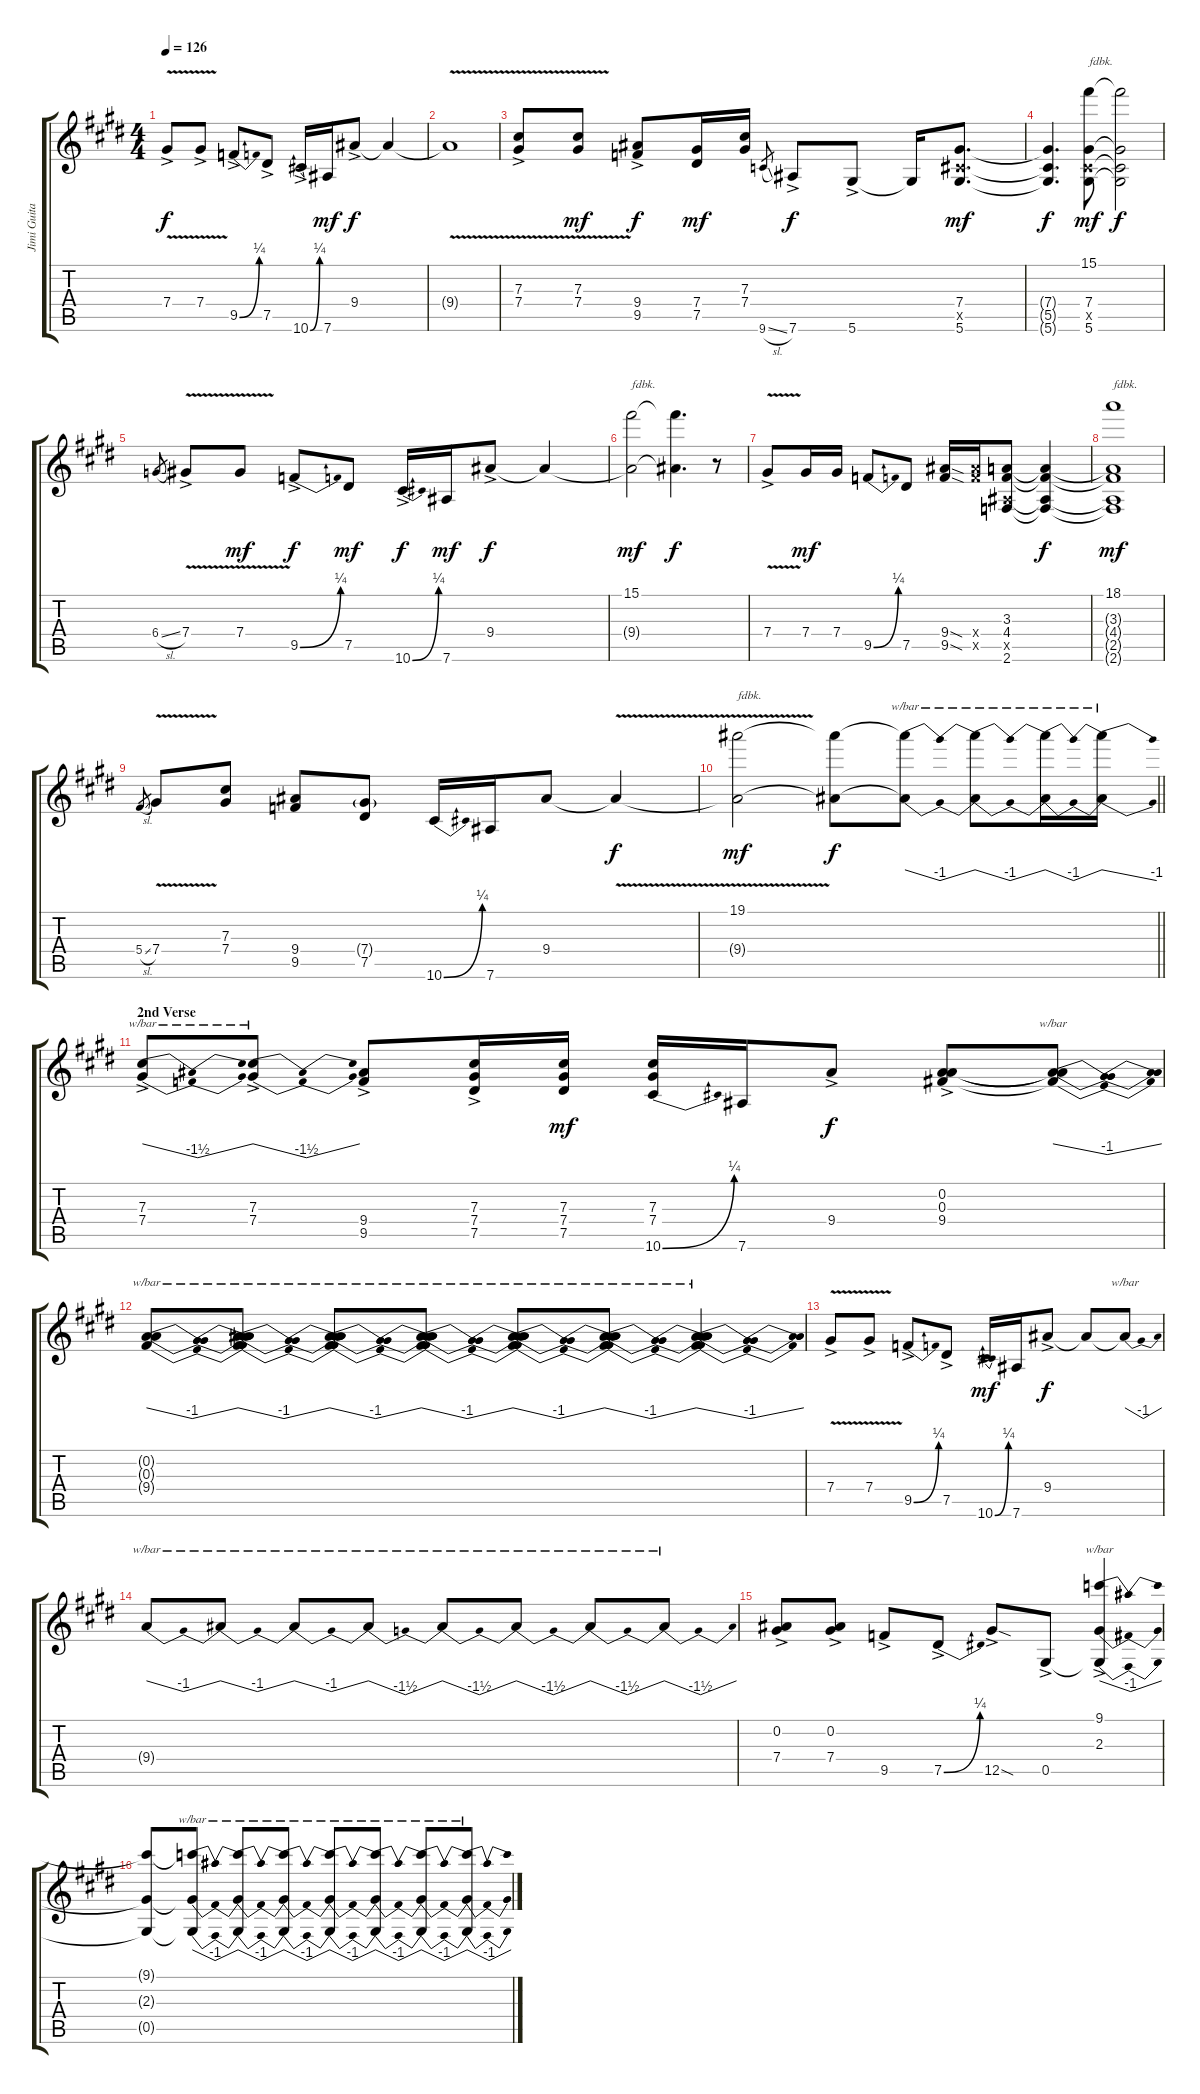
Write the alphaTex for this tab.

\track ("Jimi Guitar" "Jimi Guita") {instrument overdrivenguitar}
\staff {score tabs}
\tuning (Eb4 Bb3 Gb3 Db3 Ab2 Eb2) {hide}
\ts (4 4)
\tempo 126
\clef g2
\ks e
7.4{v ac}.8{dy f} 7.4{v ac}.8 9.5{be (bend 0 0 60 1) ac}.8 7.5{ac}.8 10.6{be (bend 0 0 60 1) ac}.16 7.6.16{dy mf} 9.4{ac}.8{dy f} 9.4{t}.4 |
9.4{v t}.1 |
(7.3{v ac} 7.4{v ac}).8 (7.3{v} 7.4{v}).8{dy mf} (9.4{ac} 9.5{ac}).8{dy f} (7.4 7.5).16{dy mf} (7.3 7.4).16 9.6{sl}.8{gr} 7.6{ac}.8{dy f} 5.6{ac}.8 5.6{t}.16 (7.4 5.5{x} 5.6).8{d dy mf} |
(7.4{t} 5.5{t} 5.6{t}).4{d dy f} (15.1 7.4 5.5{x} 5.6).8{txt "fdbk." dy mf} (15.1{t} 7.4{t} 5.5{t} 5.6{t}).2{dy f} |
6.4{sl}.8{gr} 7.4{v ac}.8 7.4{v}.8{dy mf} 9.5{be (bend 0 0 60 1) ac}.8{dy f} 7.5.8{dy mf} 10.6{be (bend 0 0 60 1) ac}.16{dy f} 7.6.16{dy mf} 9.4{ac}.8{dy f} 9.4{t}.4 |
(15.1 9.4{t}).2{txt "fdbk." dy mf} (15.1{t} 9.4{t}).4{d dy f} r.8 |
7.4{v ac}.8 7.4.16{dy mf} 7.4.16 9.5{be (bend 0 0 60 1)}.8 7.5.8 (9.4{sod} 9.5{sod}).16 (9.4{x} 9.5{x}).16 (3.3 4.4 2.5{x} 2.6).8 (3.3{t} 4.4{t} 2.5{t} 2.6{t}).4{dy f} |
(18.1 3.3{t} 4.4{t} 2.5{t} 2.6{t}).1{txt "fdbk." dy mf} |
5.4{sl}.8{gr} 7.4{v}.8 (7.3 7.4).8 (9.4 9.5).8 (7.4{g} 7.5).8 10.6{be (bend 0 0 60 1)}.16 7.6.16 9.4.8 9.4{v t}.4{dy f} |
\barLineRight lightlight
(19.1 9.4{t}).2{txt "fdbk." dy mf} (19.1{t} 9.4{t}).8{dy f} (19.1{t} 9.4{t}).8{tbe (dip default 0 0 30 -4 60 0)} (19.1{t} 9.4{t}).8{tbe (dip default 0 0 30 -4 60 0)} (19.1{t} 9.4{t}).16{tbe (dip default 0 0 30 -4 60 0)} (19.1{t} 9.4{t}).16{tbe (dive default 0 0 60 -4)} |
\section ("" "2nd Verse")
(7.3{ac} 7.4{ac}).8{tbe (dip default 0 0 30 -6 60 0)} (7.3{ac} 7.4{ac}).8{tbe (dip default 0 0 30 -6 60 0)} (9.4{ac} 9.5{ac}).8 (7.3{ac} 7.4{ac} 7.5{ac}).16 (7.3 7.4 7.5).16{dy mf} (7.3 7.4 10.6{be (bend 0 0 60 1)}).16 7.6.16 9.4{ac}.8{dy f} (0.2{ac} 0.3{ac} 9.4{ac}).8 (0.2{t} 0.3{t} 9.4{t}).8{tbe (dip default 0 0 30 -4 60 0)} |
(0.2{t} 0.3{t} 9.4{t}).8{tbe (dip default 0 0 30 -4 60 0)} (0.2{t} 0.3{t} 9.4{t}).8{tbe (dip default 0 0 30 -4 60 0)} (0.2{t} 0.3{t} 9.4{t}).8{tbe (dip default 0 0 30 -4 60 0)} (0.2{t} 0.3{t} 9.4{t}).8{tbe (dip default 0 0 30 -4 60 0)} (0.2{t} 0.3{t} 9.4{t}).8{tbe (dip default 0 0 30 -4 60 0)} (0.2{t} 0.3{t} 9.4{t}).8{tbe (dip default 0 0 30 -4 60 0)} (0.2{t} 0.3{t} 9.4{t}).4{tbe (dip default 0 0 30 -4 60 0)} |
7.4{v ac}.8 7.4{v ac}.8 9.5{be (bend 0 0 60 1) ac}.8 7.5{ac}.8 10.6{be (bend 0 0 60 1)}.16{dy mf} 7.6.16 9.4{ac}.8{dy f} 9.4{t}.8 9.4{t}.8{tbe (dip default 0 0 30 -4 60 0)} |
9.4{t}.8{tbe (dip default 0 0 30 -4 60 0)} 9.4{t}.8{tbe (dip default 0 0 30 -4 60 0)} 9.4{t}.8{tbe (dip default 0 0 30 -4 60 0)} 9.4{t}.8{tbe (dip default 0 0 30 -6 60 0)} 9.4{t}.8{tbe (dip default 0 0 30 -6 60 0)} 9.4{t}.8{tbe (dip default 0 0 30 -6 60 0)} 9.4{t}.8{tbe (dip default 0 0 30 -6 60 0)} 9.4{t}.8{tbe (dip default 0 0 30 -6 60 0)} |
(0.2{ac} 7.4{ac}).8 (0.2{ac} 7.4{ac}).8 9.5{ac}.8 7.5{be (bend 0 0 60 1) ac}.8 12.5{sod ac}.8 0.5{ac}.8 (9.1{ac} 2.3{ac} 0.5{t}).4{tbe (dip default 0 0 30 -4 60 0)} |
(9.1{t} 2.3{t} 0.5{t}).8 (9.1{t} 2.3{t} 0.5{t}).8{tbe (dip default 0 0 30 -4 60 0)} (9.1{t} 2.3{t} 0.5{t}).8{tbe (dip default 0 0 30 -4 60 0)} (9.1{t} 2.3{t} 0.5{t}).8{tbe (dip default 0 0 30 -4 60 0)} (9.1{t} 2.3{t} 0.5{t}).8{tbe (dip default 0 0 30 -4 60 0)} (9.1{t} 2.3{t} 0.5{t}).8{tbe (dip default 0 0 30 -4 60 0)} (9.1{t} 2.3{t} 0.5{t}).8{tbe (dip default 0 0 30 -4 60 0)} (9.1{t} 2.3{t} 0.5{t}).8{tbe (dip default 0 0 30 -4 60 0)}
